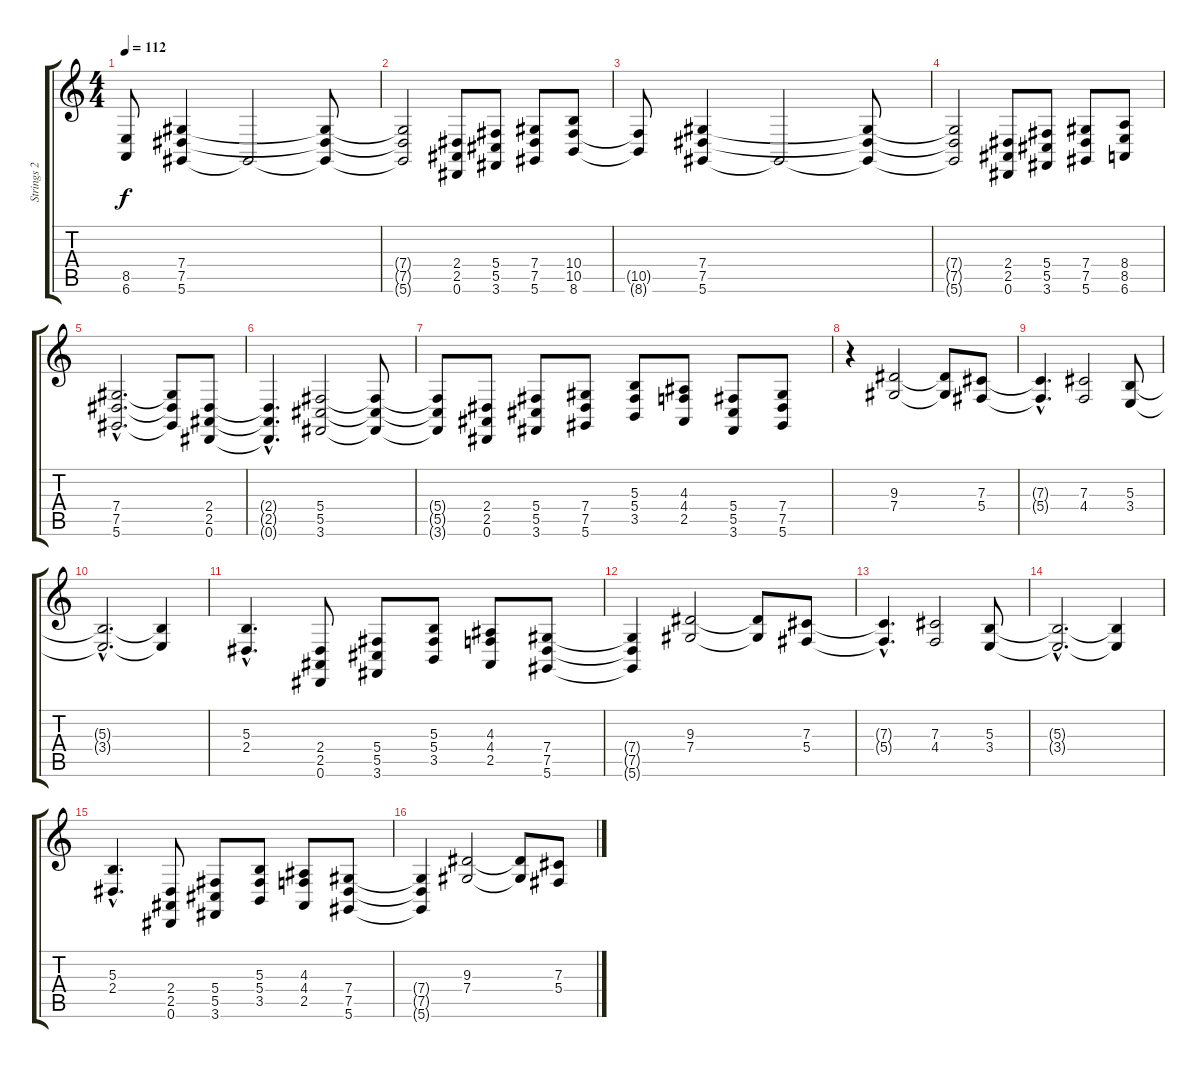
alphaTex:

\track ("Strings 2" "Strings 2") {instrument stringensemble1}
\staff {score tabs}
\tuning (Eb4 Bb3 Gb3 Db3 Ab2 Eb2) {hide}
\ts (4 4)
\tempo 112
\clef g2
\ks c
(8.5{t} 6.6{t}).8{dy f} (7.4 7.5 5.6).4 5.6{t}.2 (7.4{t} 7.5{t} 5.6{t}).8 |
(7.4{t} 7.5{t} 5.6{t}).2 (2.4 2.5 0.6).8 (5.4 5.5 3.6).8 (7.4 7.5 5.6).8 (10.4 10.5 8.6).8 |
(10.5{t} 8.6{t}).8 (7.4 7.5 5.6).4 5.6{t}.2 (7.4{t} 7.5{t} 5.6{t}).8 |
(7.4{t} 7.5{t} 5.6{t}).2 (2.4 2.5 0.6).8 (5.4 5.5 3.6).8 (7.4 7.5 5.6).8 (8.4 8.5 6.6).8 |
(7.4{hac} 7.5{hac} 5.6{hac}).2{d} (7.4{t} 7.5{t} 5.6{t}).8 (2.4 2.5 0.6).8 |
(2.4{hac t} 2.5{hac t} 0.6{hac t}).4{d} (5.4 5.5 3.6).2 (5.4{t} 5.5{t} 3.6{t}).8 |
(5.4{t} 5.5{t} 3.6{t}).8 (2.4 2.5 0.6).8 (5.4 5.5 3.6).8 (7.4 7.5 5.6).8 (5.3 5.4 3.5).8 (4.3 4.4 2.5).8 (5.4 5.5 3.6).8 (7.4 7.5 5.6).8 |
r.4{volume 16 balance 14} (9.3 7.4).2 (9.3{t} 7.4{t}).8 (7.3 5.4).8 |
(7.3{hac t} 5.4{hac t}).4{d} (7.3 4.4).2 (5.3 3.4).8 |
(5.3{hac t} 3.4{hac t}).2{d} (5.3{t} 3.4{t}).4 |
(5.3{hac} 2.4{hac}).4{d} (2.4 2.5 0.6).8 (5.4 5.5 3.6).8 (5.3 5.4 3.5).8 (4.3 4.4 2.5).8 (7.4 7.5 5.6).8 |
(7.4{t} 7.5{t} 5.6{t}).4 (9.3 7.4).2 (9.3{t} 7.4{t}).8 (7.3 5.4).8 |
(7.3{hac t} 5.4{hac t}).4{d} (7.3 4.4).2 (5.3 3.4).8 |
(5.3{hac t} 3.4{hac t}).2{d} (5.3{t} 3.4{t}).4 |
(5.3{hac} 2.4{hac}).4{d} (2.4 2.5 0.6).8 (5.4 5.5 3.6).8 (5.3 5.4 3.5).8 (4.3 4.4 2.5).8 (7.4 7.5 5.6).8 |
(7.4{t} 7.5{t} 5.6{t}).4{instrument stringensemble1} (9.3 7.4).2 (9.3{t} 7.4{t}).8 (7.3 5.4).8
